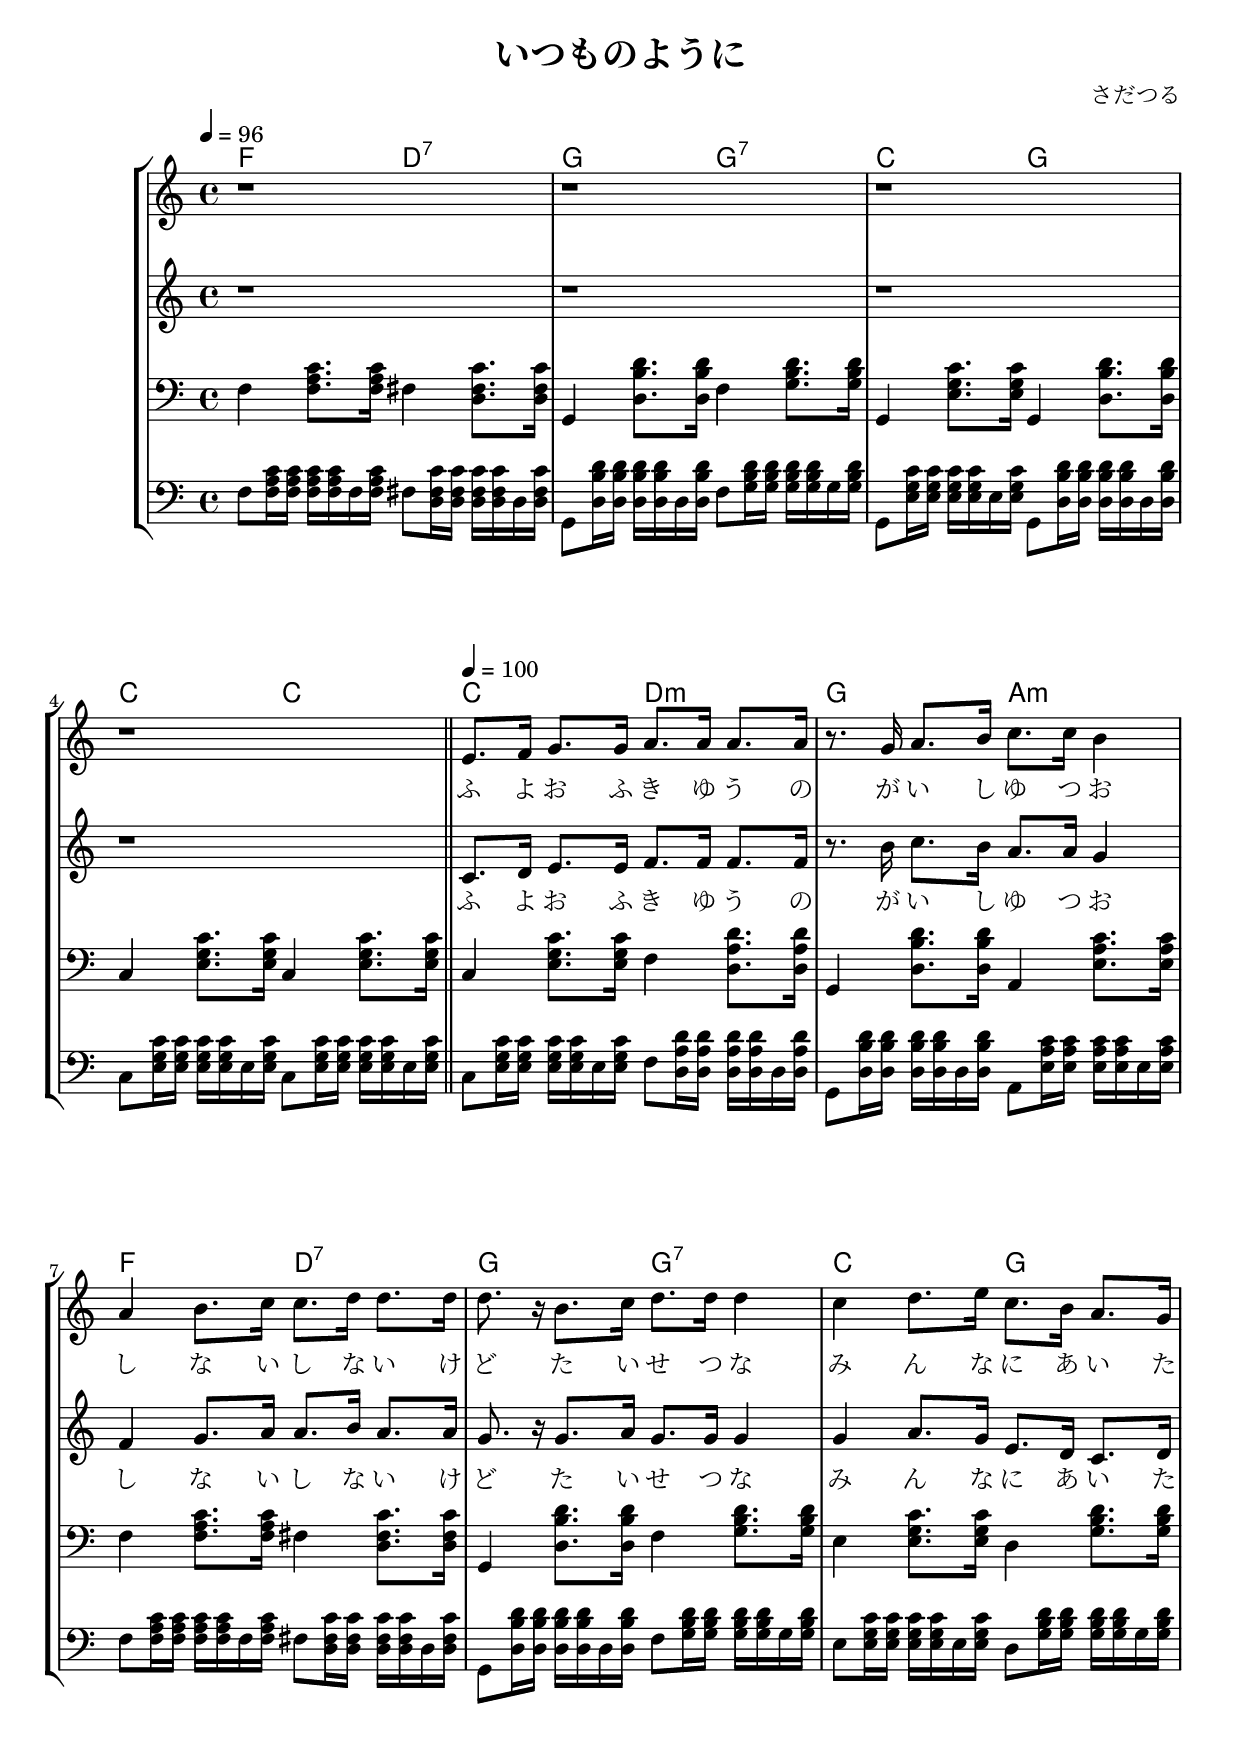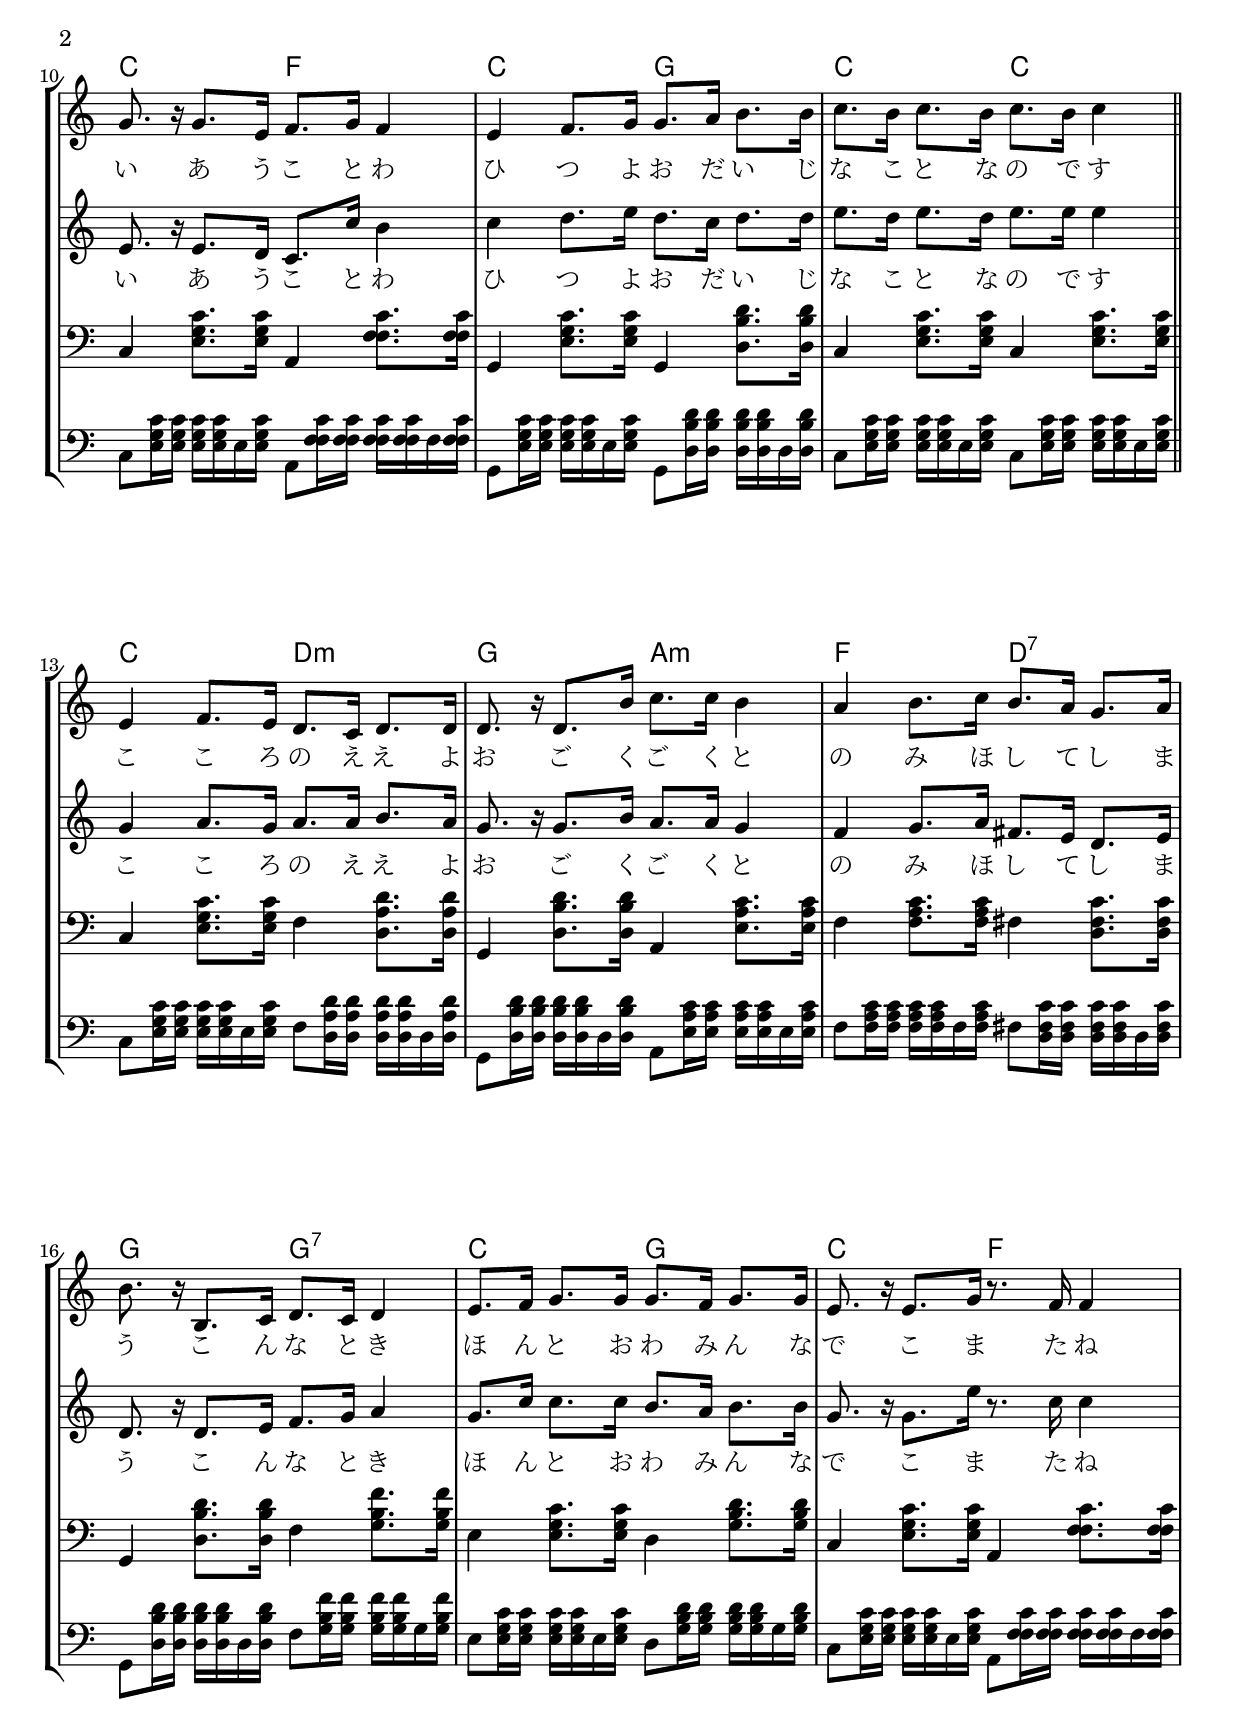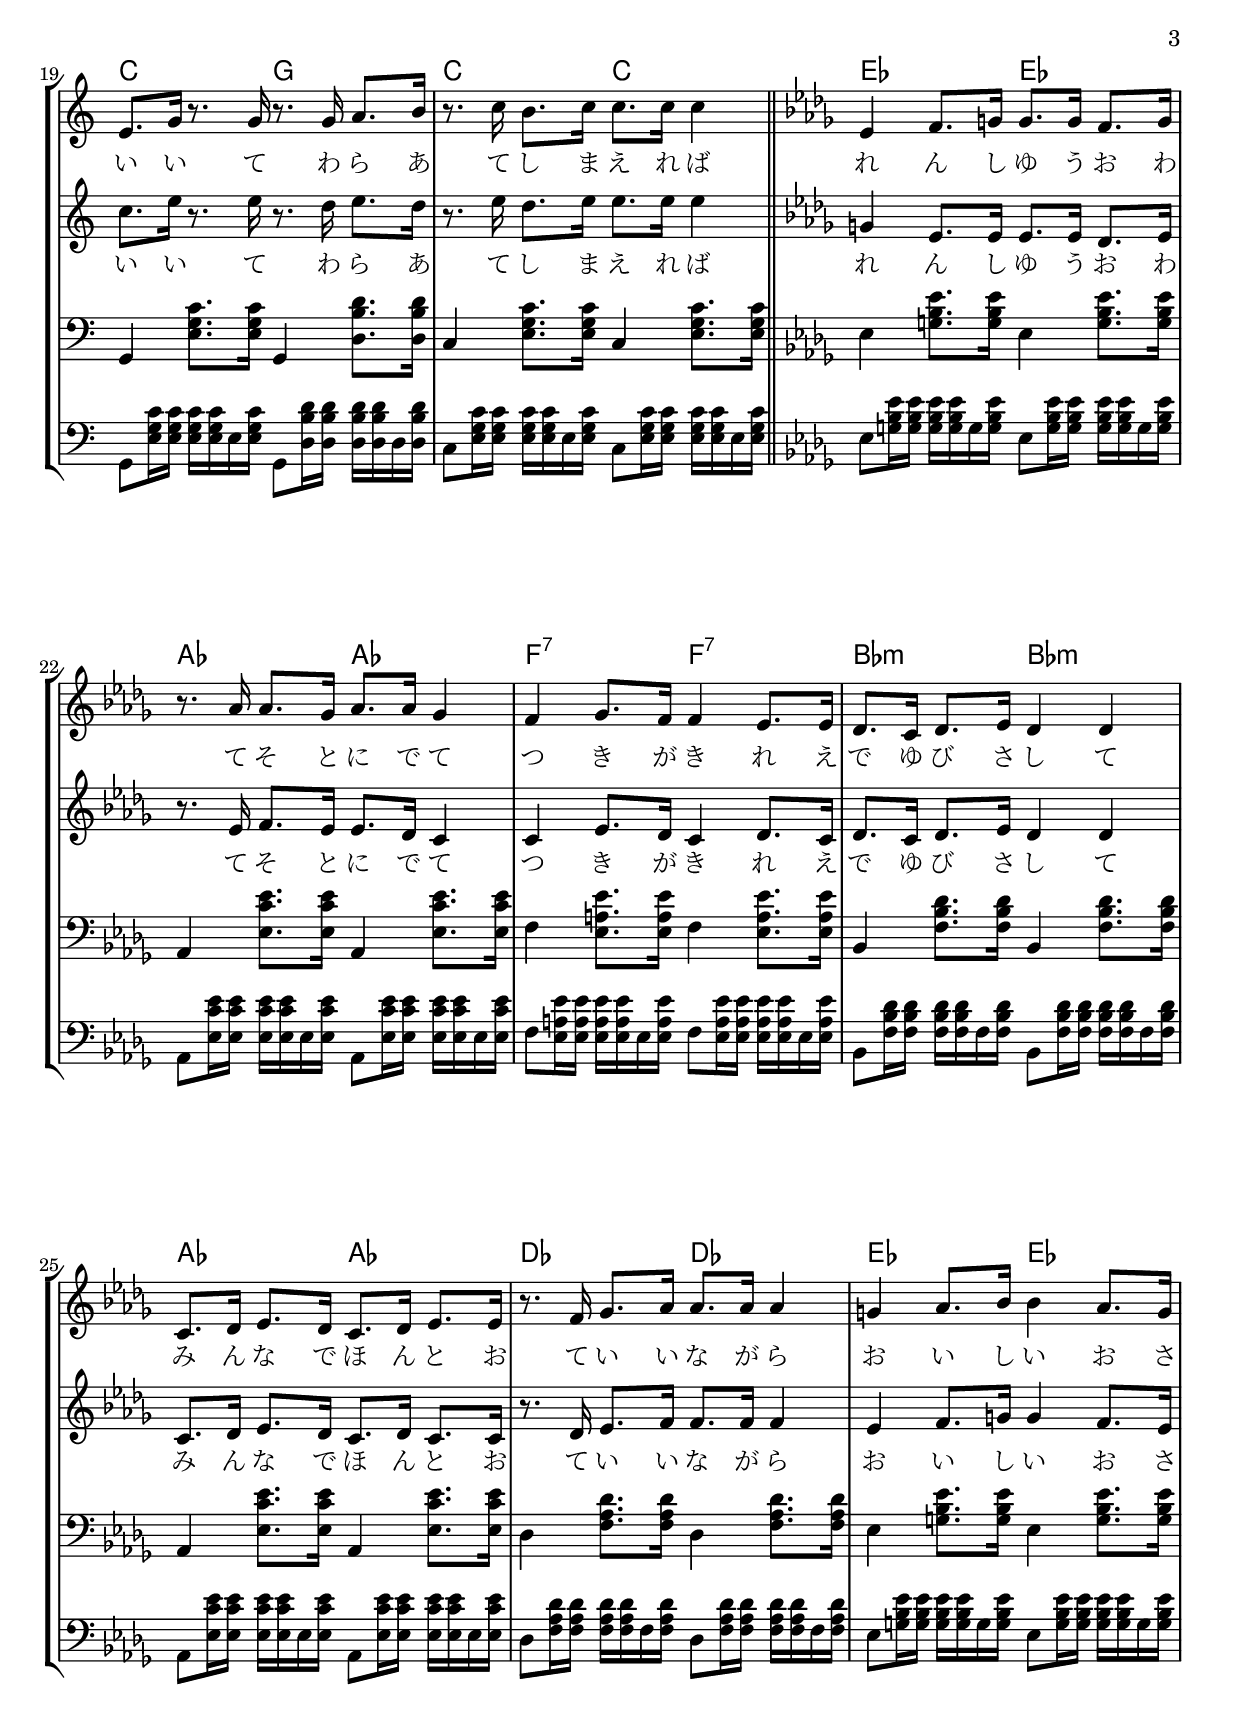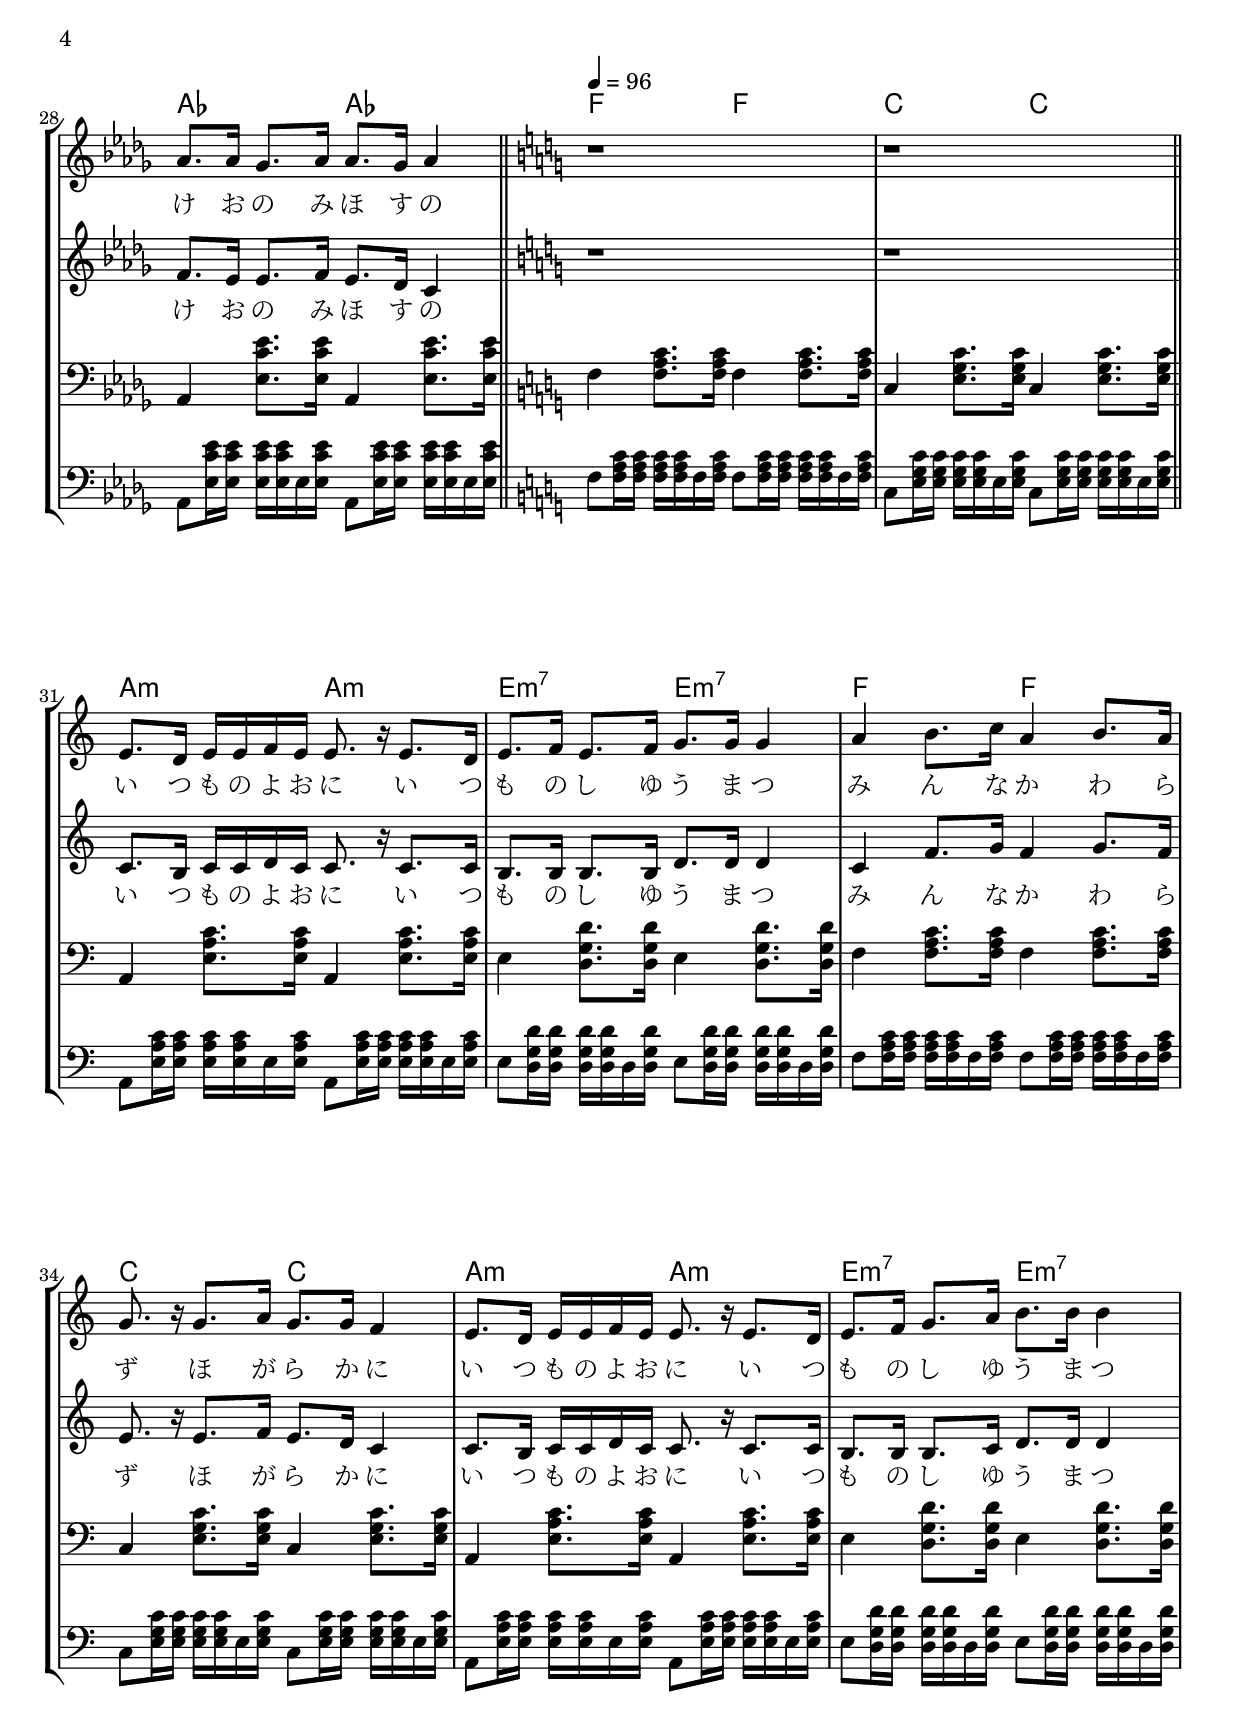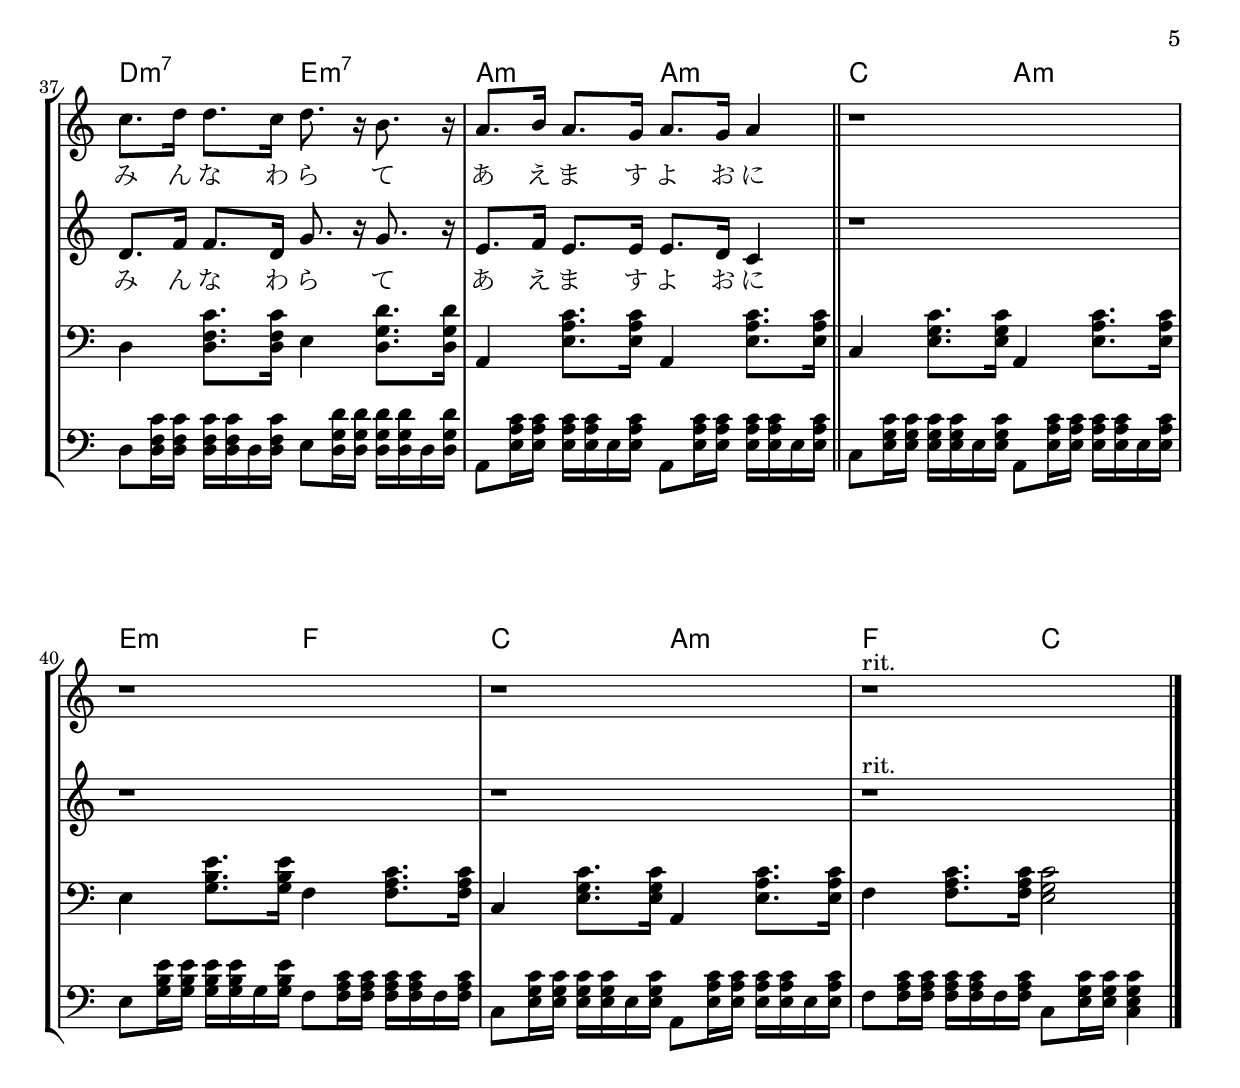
\version "2.12.1"

\header {
	title = \markup {いつものように}
	composer = \markup \center-column {さだつる}
}

harmony = \chordmode {
	f2 d:7 g g:7 c g c c 

	c d:m g a:m f d:7 g g:7 c g c f c g c c 

	c d:m g a:m f d:7 g g:7 c g c f c g c c 

	es es as as f:7 f:7 bes:m bes:m as as des des es es as as 

	f f c c 

	a:m a:m e:min7 e:min7 f f c c a:m a:m e:min7 e:min7 d:min7 e:min7 a:m a:m 

	c a:m e:m f c a:m f c 
}

melody = {
	\key c \major
	\tempo 4 = 96
	r1 | r1 | r1 | r1   
	\set Staff.midiInstrument = #"mmi0.38"
		\tempo 4 = 100
e'8.  f'16  g'8.  g'16  a'8.  a'16  a'8.  a'16 
	r8.  g'16  a'8.  b'16  c''8.  c''16  b'4 
	a'4  b'8.  c''16  c''8.  d''16  d''8.  d''16 
	d''8.  r16  b'8.  c''16  d''8.  d''16  d''4 
	c''4  d''8.  e''16  c''8.  b'16  a'8.  g'16 
	g'8.  r16  g'8.  e'16  f'8.  g'16  f'4 
	e'4  f'8.  g'16  g'8.  a'16  b'8.  b'16 
	c''8.  b'16  c''8.  b'16  c''8.  b'16  c''4
	\set Staff.midiInstrument = #"mmi0.38"
	e'4  f'8.  e'16  d'8.  c'16  d'8.  d'16 
	d'8.  r16  d'8.  b'16  c''8.  c''16  b'4 
	a'4  b'8.  c''16  b'8.  a'16  g'8.  a'16 
	b'8.  r16  b8.  c'16  d'8.  c'16  d'4 
	e'8.  f'16  g'8.  g'16  g'8.  f'16  g'8.  g'16 
	e'8.  r16  e'8.  g'16  r8.  f'16  f'4 
	e'8.  g'16  r8.  g'16  r8.  g'16  a'8.  b'16 
	r8.  c''16  b'8.  c''16  c''8.  c''16  c''4
	\set Staff.midiInstrument = #"fss0.37"
		\key des \major
es'4  f'8.  g'16  g'8.  g'16  f'8.  g'16 
	r8.  as'16  as'8.  ges'16  as'8.  as'16  ges'4 
	f'4  ges'8.  f'16  f'4  es'8.  es'16 
	des'8.  c'16  des'8.  es'16  des'4  des'4 
	c'8.  des'16  es'8.  des'16  c'8.  des'16  es'8.  es'16 
	r8.  f'16  ges'8.  as'16  as'8.  as'16  as'4 
	g'4  as'8.  bes'16  bes'4  as'8.  g'16 
	as'8.  as'16  ges'8.  as'16  as'8.  ges'16  as'4
	\key c \major
	\tempo 4 = 96
	r1 | r1   
	\set Staff.midiInstrument = #"fss0.37"
	e'8.  d'16  e'16  e'16  f'16  e'16  e'8.  r16  e'8.  d'16 
	e'8.  f'16  e'8.  f'16  g'8.  g'16  g'4 
	a'4  b'8.  c''16  a'4  b'8.  a'16 
	g'8.  r16  g'8.  a'16  g'8.  g'16  f'4 
	e'8.  d'16  e'16  e'16  f'16  e'16  e'8.  r16  e'8.  d'16 
	e'8.  f'16  g'8.  a'16  b'8.  b'16  b'4 
	c''8.  d''16  d''8.  c''16  d''8.  r16  b'8.  r16 
	a'8.  b'16  a'8.  g'16  a'8.  g'16  a'4
	r1 | r1 | r1 | r1^"rit." \bar "|."
}

words = \lyricmode {
	
	ふ  よ  お  ふ  き  ゆ  う  の  が  い  し  ゆ  つ  お  し  な  い  し  な  い  け  ど  た  い  せ  つ  な  み  ん  な  に  あ  い  た  い  あ  う  こ  と  わ  ひ  つ  よ  お  だ  い  じ  な  こ  と  な  の  で  す  
	こ  こ  ろ  の  え  え  よ  お  ご  く  ご  く  と  の  み  ほ  し  て  し  ま  う  こ  ん  な  と  き  ほ  ん  と  お  わ  み  ん  な  で  こ  ま  た  ね  い  い  て  わ  ら  あ  て  し  ま  え  れ  ば  
	れ  ん  し  ゆ  う  お  わ  て  そ  と  に  で  て  つ  き  が  き  れ  え  で  ゆ  び  さ  し  て  み  ん  な  で  ほ  ん  と  お  て  い  い  な  が  ら  お  い  し  い  お  さ  け  お  の  み  ほ  す  の  
	
	い  つ  も  の  よ  お  に  い  つ  も  の  し  ゆ  う  ま  つ  み  ん  な  か  わ  ら  ず  ほ  が  ら  か  に  い  つ  も  の  よ  お  に  い  つ  も  の  し  ゆ  う  ま  つ  み  ん  な  わ  ら  て  あ  え  ま  す  よ  お  に  
	
}

secondmelody = {
	\key c \major
	\tempo 4 = 96
	r1 | r1 | r1 | r1   
	\set Staff.midiInstrument = #"fss0.35"
		\tempo 4 = 100
c'8.  d'16  e'8.  e'16  f'8.  f'16  f'8.  f'16 
	r8.  b'16  c''8.  b'16  a'8.  a'16  g'4 
	f'4  g'8.  a'16  a'8.  b'16  a'8.  a'16 
	g'8.  r16  g'8.  a'16  g'8.  g'16  g'4 
	g'4  a'8.  g'16  e'8.  d'16  c'8.  d'16 
	e'8.  r16  e'8.  d'16  c'8.  c''16  b'4 
	c''4  d''8.  e''16  d''8.  c''16  d''8.  d''16 
	e''8.  d''16  e''8.  d''16  e''8.  e''16  e''4
	\set Staff.midiInstrument = #"fss0.35"
	g'4  a'8.  g'16  a'8.  a'16  b'8.  a'16 
	g'8.  r16  g'8.  b'16  a'8.  a'16  g'4 
	f'4  g'8.  a'16  fis'8.  e'16  d'8.  e'16 
	d'8.  r16  d'8.  e'16  f'8.  g'16  a'4 
	g'8.  c''16  c''8.  c''16  b'8.  a'16  b'8.  b'16 
	g'8.  r16  g'8.  e''16  r8.  c''16  c''4 
	c''8.  e''16  r8.  e''16  r8.  d''16  e''8.  d''16 
	r8.  e''16  d''8.  e''16  e''8.  e''16  e''4
	\set Staff.midiInstrument = #"fss0.35"
		\key des \major
g'4  es'8.  es'16  es'8.  es'16  des'8.  es'16 
	r8.  es'16  f'8.  es'16  es'8.  des'16  c'4 
	c'4  es'8.  des'16  c'4  des'8.  c'16 
	des'8.  c'16  des'8.  es'16  des'4  des'4 
	c'8.  des'16  es'8.  des'16  c'8.  des'16  c'8.  c'16 
	r8.  des'16  es'8.  f'16  f'8.  f'16  f'4 
	es'4  f'8.  g'16  g'4  f'8.  es'16 
	f'8.  es'16  es'8.  f'16  es'8.  des'16  c'4
	\key c \major
	\tempo 4 = 96
	r1 | r1   
	\set Staff.midiInstrument = #"fss0.35"
	c'8.  b16  c'16  c'16  d'16  c'16  c'8.  r16  c'8.  c'16 
	b8.  b16  b8.  b16  d'8.  d'16  d'4 
	c'4  f'8.  g'16  f'4  g'8.  f'16 
	e'8.  r16  e'8.  f'16  e'8.  d'16  c'4 
	c'8.  b16  c'16  c'16  d'16  c'16  c'8.  r16  c'8.  c'16 
	b8.  b16  b8.  c'16  d'8.  d'16  d'4 
	d'8.  f'16  f'8.  d'16  g'8.  r16  g'8.  r16 
	e'8.  f'16  e'8.  e'16  e'8.  d'16  c'4
	r1 | r1 | r1 | r1^"rit." \bar "|."
}

secondwords = \lyricmode {
	
	ふ  よ  お  ふ  き  ゆ  う  の  が  い  し  ゆ  つ  お  し  な  い  し  な  い  け  ど  た  い  せ  つ  な  み  ん  な  に  あ  い  た  い  あ  う  こ  と  わ  ひ  つ  よ  お  だ  い  じ  な  こ  と  な  の  で  す  
	こ  こ  ろ  の  え  え  よ  お  ご  く  ご  く  と  の  み  ほ  し  て  し  ま  う  こ  ん  な  と  き  ほ  ん  と  お  わ  み  ん  な  で  こ  ま  た  ね  い  い  て  わ  ら  あ  て  し  ま  え  れ  ば  
	れ  ん  し  ゆ  う  お  わ  て  そ  と  に  で  て  つ  き  が  き  れ  え  で  ゆ  び  さ  し  て  み  ん  な  で  ほ  ん  と  お  て  い  い  な  が  ら  お  い  し  い  お  さ  け  お  の  み  ほ  す  の  
	
	い  つ  も  の  よ  お  に  い  つ  も  の  し  ゆ  う  ま  つ  み  ん  な  か  わ  ら  ず  ほ  が  ら  か  に  い  つ  も  の  よ  お  に  い  つ  も  の  し  ゆ  う  ま  つ  み  ん  な  わ  ら  て  あ  え  ま  す  よ  お  に  
	
}

tempochange = {
	\tempo 4 = 96
	r1 | r1 | r1 | r1 \bar "||"
	\tempo 4 = 100
	r1 | r1 | r1 | r1 | r1 | r1 | r1 | r1 \bar "||"
	\tempo 4 = 100
	r1 | r1 | r1 | r1 | r1 | r1 | r1 | r1 \bar "||"
	\tempo 4 = 100
	r1 | r1 | r1 | r1 | r1 | r1 | r1 | r1 \bar "||"
	\tempo 4 = 96
	r1 | r1 \bar "||"
	\tempo 4 = 96
	r1 | r1 | r1 | r1 | r1 | r1 | r1 | r1 \bar "||"
	\tempo 4 = 96
	r1 | r1 | r1 | \tempo 4 = 72 r2 \tempo 4 = 64 r2 \bar "|."
}

mainacc = {
	\clef bass
	\set Staff.midiInstrument = #"String Ensemble 1"
	\key c \major
	\tempo 4 = 96
	f4 <f a c'>8. <f a c'>16
	fis4 <d fis c'>8. <d fis c'>16
	g,4 <d b d'>8. <d b d'>16
	f4 <g b d'>8. <g b d'>16
	g,4 <e g c'>8. <e g c'>16
	g,4 <d b d'>8. <d b d'>16
	c4 <e g c'>8. <e g c'>16
	c4 <e g c'>8. <e g c'>16
	\bar "||"

	\set Staff.midiInstrument = #"String Ensemble 1"
	\tempo 4 = 100
	c4 <e g c'>8. <e g c'>16
	f4 <d a d'>8. <d a d'>16
	g,4 <d b d'>8. <d b d'>16
	a,4 <e a c'>8. <e a c'>16
	f4 <f a c'>8. <f a c'>16
	fis4 <d fis c'>8. <d fis c'>16
	g,4 <d b d'>8. <d b d'>16
	f4 <g b d'>8. <g b d'>16
	e4 <e g c'>8. <e g c'>16
	d4 <g b d'>8. <g b d'>16
	c4 <e g c'>8. <e g c'>16
	a,4 <f f c'>8. <f f c'>16
	g,4 <e g c'>8. <e g c'>16
	g,4 <d b d'>8. <d b d'>16
	c4 <e g c'>8. <e g c'>16
	c4 <e g c'>8. <e g c'>16
	\bar "||"

	\set Staff.midiInstrument = #"String Ensemble 1"
	c4 <e g c'>8. <e g c'>16
	f4 <d a d'>8. <d a d'>16
	g,4 <d b d'>8. <d b d'>16
	a,4 <e a c'>8. <e a c'>16
	f4 <f a c'>8. <f a c'>16
	fis4 <d fis c'>8. <d fis c'>16
	g,4 <d b d'>8. <d b d'>16
	f4 <g b f'>8. <g b f'>16
	e4 <e g c'>8. <e g c'>16
	d4 <g b d'>8. <g b d'>16
	c4 <e g c'>8. <e g c'>16
	a,4 <f f c'>8. <f f c'>16
	g,4 <e g c'>8. <e g c'>16
	g,4 <d b d'>8. <d b d'>16
	c4 <e g c'>8. <e g c'>16
	c4 <e g c'>8. <e g c'>16
	\bar "||"

	\set Staff.midiInstrument = #"String Ensemble 1"
	\key des \major
	es4 <g bes es'>8. <g bes es'>16
	es4 <g bes es'>8. <g bes es'>16
	as,4 <es c' es'>8. <es c' es'>16
	as,4 <es c' es'>8. <es c' es'>16
	f4 <es a es'>8. <es a es'>16
	f4 <es a es'>8. <es a es'>16
	bes,4 <f bes des'>8. <f bes des'>16
	bes,4 <f bes des'>8. <f bes des'>16
	as,4 <es c' es'>8. <es c' es'>16
	as,4 <es c' es'>8. <es c' es'>16
	des4 <f as des'>8. <f as des'>16
	des4 <f as des'>8. <f as des'>16
	es4 <g bes es'>8. <g bes es'>16
	es4 <g bes es'>8. <g bes es'>16
	as,4 <es c' es'>8. <es c' es'>16
	as,4 <es c' es'>8. <es c' es'>16
	\bar "||"

	\set Staff.midiInstrument = #"String Ensemble 1"
	\key c \major
	\tempo 4 = 96
	f4 <f a c'>8. <f a c'>16
	f4 <f a c'>8. <f a c'>16
	c4 <e g c'>8. <e g c'>16
	c4 <e g c'>8. <e g c'>16
	\bar "||"

	\set Staff.midiInstrument = #"String Ensemble 1"
	a,4 <e a c'>8. <e a c'>16
	a,4 <e a c'>8. <e a c'>16
	e4 <d g d'>8. <d g d'>16
	e4 <d g d'>8. <d g d'>16
	f4 <f a c'>8. <f a c'>16
	f4 <f a c'>8. <f a c'>16
	c4 <e g c'>8. <e g c'>16
	c4 <e g c'>8. <e g c'>16
	a,4 <e a c'>8. <e a c'>16
	a,4 <e a c'>8. <e a c'>16
	e4 <d g d'>8. <d g d'>16
	e4 <d g d'>8. <d g d'>16
	d4 <d f c'>8. <d f c'>16
	e4 <d g d'>8. <d g d'>16
	a,4 <e a c'>8. <e a c'>16
	a,4 <e a c'>8. <e a c'>16
	\bar "||"

	\set Staff.midiInstrument = #"String Ensemble 1"
	c4 <e g c'>8. <e g c'>16
	a,4 <e a c'>8. <e a c'>16
	e4 <g b e'>8. <g b e'>16
	f4 <f a c'>8. <f a c'>16
	c4 <e g c'>8. <e g c'>16
	a,4 <e a c'>8. <e a c'>16
	f4 <f a c'>8. <f a c'>16
	<e g c'>2
	\bar "|."
}

subacc = {
	\clef bass
	\set Staff.midiInstrument = #"String Ensemble 1"
	\key c \major
	\tempo 4 = 96
	f8 <f a c'>16 <f a c'>16   <f a c'>16 <f a c'>16   f16 <f a c'>16
	fis8 <d fis c'>16 <d fis c'>16   <d fis c'>16 <d fis c'>16   d16 <d fis c'>16
	g,8 <d b d'>16 <d b d'>16   <d b d'>16 <d b d'>16   d16 <d b d'>16
	f8 <g b d'>16 <g b d'>16   <g b d'>16 <g b d'>16   g16 <g b d'>16
	g,8 <e g c'>16 <e g c'>16   <e g c'>16 <e g c'>16   e16 <e g c'>16
	g,8 <d b d'>16 <d b d'>16   <d b d'>16 <d b d'>16   d16 <d b d'>16
	c8 <e g c'>16 <e g c'>16   <e g c'>16 <e g c'>16   e16 <e g c'>16
	c8 <e g c'>16 <e g c'>16   <e g c'>16 <e g c'>16   e16 <e g c'>16
	\bar "||"

	\set Staff.midiInstrument = #"String Ensemble 1"
	\tempo 4 = 100
	c8 <e g c'>16 <e g c'>16   <e g c'>16 <e g c'>16   e16 <e g c'>16
	f8 <d a d'>16 <d a d'>16   <d a d'>16 <d a d'>16   d16 <d a d'>16
	g,8 <d b d'>16 <d b d'>16   <d b d'>16 <d b d'>16   d16 <d b d'>16
	a,8 <e a c'>16 <e a c'>16   <e a c'>16 <e a c'>16   e16 <e a c'>16
	f8 <f a c'>16 <f a c'>16   <f a c'>16 <f a c'>16   f16 <f a c'>16
	fis8 <d fis c'>16 <d fis c'>16   <d fis c'>16 <d fis c'>16   d16 <d fis c'>16
	g,8 <d b d'>16 <d b d'>16   <d b d'>16 <d b d'>16   d16 <d b d'>16
	f8 <g b d'>16 <g b d'>16   <g b d'>16 <g b d'>16   g16 <g b d'>16
	e8 <e g c'>16 <e g c'>16   <e g c'>16 <e g c'>16   e16 <e g c'>16
	d8 <g b d'>16 <g b d'>16   <g b d'>16 <g b d'>16   g16 <g b d'>16
	c8 <e g c'>16 <e g c'>16   <e g c'>16 <e g c'>16   e16 <e g c'>16
	a,8 <f f c'>16 <f f c'>16   <f f c'>16 <f f c'>16   f16 <f f c'>16
	g,8 <e g c'>16 <e g c'>16   <e g c'>16 <e g c'>16   e16 <e g c'>16
	g,8 <d b d'>16 <d b d'>16   <d b d'>16 <d b d'>16   d16 <d b d'>16
	c8 <e g c'>16 <e g c'>16   <e g c'>16 <e g c'>16   e16 <e g c'>16
	c8 <e g c'>16 <e g c'>16   <e g c'>16 <e g c'>16   e16 <e g c'>16
	\bar "||"

	\set Staff.midiInstrument = #"String Ensemble 1"
	c8 <e g c'>16 <e g c'>16   <e g c'>16 <e g c'>16   e16 <e g c'>16
	f8 <d a d'>16 <d a d'>16   <d a d'>16 <d a d'>16   d16 <d a d'>16
	g,8 <d b d'>16 <d b d'>16   <d b d'>16 <d b d'>16   d16 <d b d'>16
	a,8 <e a c'>16 <e a c'>16   <e a c'>16 <e a c'>16   e16 <e a c'>16
	f8 <f a c'>16 <f a c'>16   <f a c'>16 <f a c'>16   f16 <f a c'>16
	fis8 <d fis c'>16 <d fis c'>16   <d fis c'>16 <d fis c'>16   d16 <d fis c'>16
	g,8 <d b d'>16 <d b d'>16   <d b d'>16 <d b d'>16   d16 <d b d'>16
	f8 <g b f'>16 <g b f'>16   <g b f'>16 <g b f'>16   g16 <g b f'>16
	e8 <e g c'>16 <e g c'>16   <e g c'>16 <e g c'>16   e16 <e g c'>16
	d8 <g b d'>16 <g b d'>16   <g b d'>16 <g b d'>16   g16 <g b d'>16
	c8 <e g c'>16 <e g c'>16   <e g c'>16 <e g c'>16   e16 <e g c'>16
	a,8 <f f c'>16 <f f c'>16   <f f c'>16 <f f c'>16   f16 <f f c'>16
	g,8 <e g c'>16 <e g c'>16   <e g c'>16 <e g c'>16   e16 <e g c'>16
	g,8 <d b d'>16 <d b d'>16   <d b d'>16 <d b d'>16   d16 <d b d'>16
	c8 <e g c'>16 <e g c'>16   <e g c'>16 <e g c'>16   e16 <e g c'>16
	c8 <e g c'>16 <e g c'>16   <e g c'>16 <e g c'>16   e16 <e g c'>16
	\bar "||"

	\set Staff.midiInstrument = #"String Ensemble 1"
	\key des \major
	es8 <g bes es'>16 <g bes es'>16   <g bes es'>16 <g bes es'>16   g16 <g bes es'>16
	es8 <g bes es'>16 <g bes es'>16   <g bes es'>16 <g bes es'>16   g16 <g bes es'>16
	as,8 <es c' es'>16 <es c' es'>16   <es c' es'>16 <es c' es'>16   es16 <es c' es'>16
	as,8 <es c' es'>16 <es c' es'>16   <es c' es'>16 <es c' es'>16   es16 <es c' es'>16
	f8 <es a es'>16 <es a es'>16   <es a es'>16 <es a es'>16   es16 <es a es'>16
	f8 <es a es'>16 <es a es'>16   <es a es'>16 <es a es'>16   es16 <es a es'>16
	bes,8 <f bes des'>16 <f bes des'>16   <f bes des'>16 <f bes des'>16   f16 <f bes des'>16
	bes,8 <f bes des'>16 <f bes des'>16   <f bes des'>16 <f bes des'>16   f16 <f bes des'>16
	as,8 <es c' es'>16 <es c' es'>16   <es c' es'>16 <es c' es'>16   es16 <es c' es'>16
	as,8 <es c' es'>16 <es c' es'>16   <es c' es'>16 <es c' es'>16   es16 <es c' es'>16
	des8 <f as des'>16 <f as des'>16   <f as des'>16 <f as des'>16   f16 <f as des'>16
	des8 <f as des'>16 <f as des'>16   <f as des'>16 <f as des'>16   f16 <f as des'>16
	es8 <g bes es'>16 <g bes es'>16   <g bes es'>16 <g bes es'>16   g16 <g bes es'>16
	es8 <g bes es'>16 <g bes es'>16   <g bes es'>16 <g bes es'>16   g16 <g bes es'>16
	as,8 <es c' es'>16 <es c' es'>16   <es c' es'>16 <es c' es'>16   es16 <es c' es'>16
	as,8 <es c' es'>16 <es c' es'>16   <es c' es'>16 <es c' es'>16   es16 <es c' es'>16
	\bar "||"

	\set Staff.midiInstrument = #"Choir Aahs"
	\key c \major
	\tempo 4 = 96
	f8 <f a c'>16 <f a c'>16   <f a c'>16 <f a c'>16   f16 <f a c'>16
	f8 <f a c'>16 <f a c'>16   <f a c'>16 <f a c'>16   f16 <f a c'>16
	c8 <e g c'>16 <e g c'>16   <e g c'>16 <e g c'>16   e16 <e g c'>16
	c8 <e g c'>16 <e g c'>16   <e g c'>16 <e g c'>16   e16 <e g c'>16
	\bar "||"

	\set Staff.midiInstrument = #"Choir Aahs"
	a,8 <e a c'>16 <e a c'>16   <e a c'>16 <e a c'>16   e16 <e a c'>16
	a,8 <e a c'>16 <e a c'>16   <e a c'>16 <e a c'>16   e16 <e a c'>16
	e8 <d g d'>16 <d g d'>16   <d g d'>16 <d g d'>16   d16 <d g d'>16
	e8 <d g d'>16 <d g d'>16   <d g d'>16 <d g d'>16   d16 <d g d'>16
	f8 <f a c'>16 <f a c'>16   <f a c'>16 <f a c'>16   f16 <f a c'>16
	f8 <f a c'>16 <f a c'>16   <f a c'>16 <f a c'>16   f16 <f a c'>16
	c8 <e g c'>16 <e g c'>16   <e g c'>16 <e g c'>16   e16 <e g c'>16
	c8 <e g c'>16 <e g c'>16   <e g c'>16 <e g c'>16   e16 <e g c'>16
	a,8 <e a c'>16 <e a c'>16   <e a c'>16 <e a c'>16   e16 <e a c'>16
	a,8 <e a c'>16 <e a c'>16   <e a c'>16 <e a c'>16   e16 <e a c'>16
	e8 <d g d'>16 <d g d'>16   <d g d'>16 <d g d'>16   d16 <d g d'>16
	e8 <d g d'>16 <d g d'>16   <d g d'>16 <d g d'>16   d16 <d g d'>16
	d8 <d f c'>16 <d f c'>16   <d f c'>16 <d f c'>16   d16 <d f c'>16
	e8 <d g d'>16 <d g d'>16   <d g d'>16 <d g d'>16   d16 <d g d'>16
	a,8 <e a c'>16 <e a c'>16   <e a c'>16 <e a c'>16   e16 <e a c'>16
	a,8 <e a c'>16 <e a c'>16   <e a c'>16 <e a c'>16   e16 <e a c'>16
	\bar "||"

	\set Staff.midiInstrument = #"Choir Aahs"
	c8 <e g c'>16 <e g c'>16   <e g c'>16 <e g c'>16   e16 <e g c'>16
	a,8 <e a c'>16 <e a c'>16   <e a c'>16 <e a c'>16   e16 <e a c'>16
	e8 <g b e'>16 <g b e'>16   <g b e'>16 <g b e'>16   g16 <g b e'>16
	f8 <f a c'>16 <f a c'>16   <f a c'>16 <f a c'>16   f16 <f a c'>16
	c8 <e g c'>16 <e g c'>16   <e g c'>16 <e g c'>16   e16 <e g c'>16
	a,8 <e a c'>16 <e a c'>16   <e a c'>16 <e a c'>16   e16 <e a c'>16
	f8 <f a c'>16 <f a c'>16   <f a c'>16 <f a c'>16   f16 <f a c'>16
	c8 <e g c'>16 <e g c'>16 <c e g c'>4
	\bar "|."
}

percA = {
	\drummode {
	r4 sn2 sn8. sn16  |r4 sn2 sn8. sn16  |r4 sn2 sn8. sn16  |r8 sn8 sn4 sn8 sn8 sn16 sn8 sn16  \bar "||"
	r4 sn2 sn8. sn16  |r4 sn2 sn8. sn16  |r4 sn2 sn8. sn16  |r4 sn2 sn8. sn16  |r4 sn2 sn8. sn16  |r4 sn2 sn8. sn16  |r4 sn2 sn8. sn16  |r8 sn8 sn4 sn8 sn8 sn16 sn8 sn16  \bar "||"
	r4 sn2 sn8. sn16  |r4 sn2 sn8. sn16  |r4 sn2 sn8. sn16  |r4 sn2 sn8. sn16  |r4 sn2 sn8. sn16  |r4 sn2 sn8. sn16  |r4 sn2 sn8. sn16  |r8 sn8 sn4 sn8 sn8 sn16 sn8 sn16  \bar "||"
	r4 sn2 sn8. sn16  |r4 sn2 sn8. sn16  |r4 sn2 sn8. sn16  |r4 sn2 sn8. sn16  |r4 sn2 sn8. sn16  |r4 sn2 sn8. sn16  |r4 sn2 sn8. sn16  |r8 sn8 sn4 sn8 sn8 sn16 sn8 sn16  \bar "||"
	r4 sn2 sn8. sn16  |r8 sn8 sn4 sn8 sn8 sn16 sn8 sn16  \bar "||"
	r4 sn2 sn8. sn16  |r4 sn2 sn8. sn16  |r4 sn2 sn8. sn16  |r4 sn2 sn8. sn16  |r4 sn2 sn8. sn16  |r4 sn2 sn8. sn16  |r4 sn2 sn8. sn16  |r8 sn8 sn4 sn8 sn8 sn16 sn8 sn16  \bar "||"
	r4 sn2 sn8. sn16  |r4 sn2 sn8. sn16  |r4 sn2 sn8. sn16  |r8 sn8 sn4 sn8 sn8 sn16 sn8 sn16  \bar "|."
	}
}

percB = {
	\drummode {
	r4. r16 tommh8 tommh4. r16  |r1  |r4. r16 tommh8 tommh4. r16  |r1  \bar "||"
	r4. r16 tommh8 tommh4. r16  |r1  |r4. r16 tommh8 tommh4. r16  |r1  |r4. r16 tommh8 tommh4. r16  |r1  |r4. r16 tommh8 tommh4. r16  |r1  \bar "||"
	r4. r16 tommh8 tommh4. r16  |r1  |r4. r16 tommh8 tommh4. r16  |r1  |r4. r16 tommh8 tommh4. r16  |r1  |r4. r16 tommh8 tommh4. r16  |r1  \bar "||"
	r4. r16 tommh8 tommh4. r16  |r1  |r4. r16 tommh8 tommh4. r16  |r1  |r4. r16 tommh8 tommh4. r16  |r1  |r4. r16 tommh8 tommh4. r16  |r1  \bar "||"
	r4. r16 tommh8 tommh4. r16  |r1  \bar "||"
	r4. r16 tommh8 tommh4. r16  |r1  |r4. r16 tommh8 tommh4. r16  |r1  |r4. r16 tommh8 tommh4. r16  |r1  |r4. r16 tommh8 tommh4. r16  |r1  \bar "||"
	r4. r16 tommh8 tommh4. r16  |r1  |r4. r16 tommh8 tommh4. r16  |r1  \bar "|."
	}
}

percC = {
	\drummode {
	r8 toml8 toml8 toml8 toml8 toml8 toml8 toml8  |toml8 toml8 toml8 toml8 toml8 toml8 toml8 toml8  |toml8 toml8 toml8 toml8 toml8 toml8 toml8 toml8  |toml8 toml8 toml8 toml8 toml8 toml8 toml8 toml8  \bar "||"
	r8 toml8 toml8 toml8 toml8 toml8 toml8 toml8  |toml8 toml8 toml8 toml8 toml8 toml8 toml8 toml8  |toml8 toml8 toml8 toml8 toml8 toml8 toml8 toml8  |toml8 toml8 toml8 toml8 toml8 toml8 toml8 toml8  |r8 toml8 toml8 toml8 toml8 toml8 toml8 toml8  |toml8 toml8 toml8 toml8 toml8 toml8 toml8 toml8  |toml8 toml8 toml8 toml8 toml8 toml8 toml8 toml8  |toml8 toml8 toml8 toml8 toml8 toml8 toml8 toml8  \bar "||"
	r8 toml8 toml8 toml8 toml8 toml8 toml8 toml8  |toml8 toml8 toml8 toml8 toml8 toml8 toml8 toml8  |toml8 toml8 toml8 toml8 toml8 toml8 toml8 toml8  |toml8 toml8 toml8 toml8 toml8 toml8 toml8 toml8  |r8 toml8 toml8 toml8 toml8 toml8 toml8 toml8  |toml8 toml8 toml8 toml8 toml8 toml8 toml8 toml8  |toml8 toml8 toml8 toml8 toml8 toml8 toml8 toml8  |toml8 toml8 toml8 toml8 toml8 toml8 toml8 toml8  \bar "||"
	r8 toml8 toml8 toml8 toml8 toml8 toml8 toml8  |toml8 toml8 toml8 toml8 toml8 toml8 toml8 toml8  |toml8 toml8 toml8 toml8 toml8 toml8 toml8 toml8  |toml8 toml8 toml8 toml8 toml8 toml8 toml8 toml8  |r8 toml8 toml8 toml8 toml8 toml8 toml8 toml8  |toml8 toml8 toml8 toml8 toml8 toml8 toml8 toml8  |toml8 toml8 toml8 toml8 toml8 toml8 toml8 toml8  |toml8 toml8 toml8 toml8 toml8 toml8 toml8 toml8  \bar "||"
	r8 toml8 toml8 toml8 toml8 toml8 toml8 toml8  |toml8 toml8 toml8 toml8 toml8 toml8 toml8 toml8  \bar "||"
	r8 toml8 toml8 toml8 toml8 toml8 toml8 toml8  |toml8 toml8 toml8 toml8 toml8 toml8 toml8 toml8  |toml8 toml8 toml8 toml8 toml8 toml8 toml8 toml8  |toml8 toml8 toml8 toml8 toml8 toml8 toml8 toml8  |r8 toml8 toml8 toml8 toml8 toml8 toml8 toml8  |toml8 toml8 toml8 toml8 toml8 toml8 toml8 toml8  |toml8 toml8 toml8 toml8 toml8 toml8 toml8 toml8  |toml8 toml8 toml8 toml8 toml8 toml8 toml8 toml8  \bar "||"
	r8 toml8 toml8 toml8 toml8 toml8 toml8 toml8  |toml8 toml8 toml8 toml8 toml8 toml8 toml8 toml8  |toml8 toml8 toml8 toml8 toml8 toml8 toml8 toml8  |toml8 toml8 toml8 toml8 toml8 toml8 toml8 toml8  \bar "|."
	}
}

percD = {
	\drummode {
	r1  |r4. r16 tomfh8 tomfh4. r16  |r1  |r4. r16 tomfh2 r16  \bar "||"
	r1  |r4. r16 tomfh8 tomfh4. r16  |r1  |r4. r16 tomfh8 tomfh4. r16  |r1  |r4. r16 tomfh8 tomfh4. r16  |r1  |r4. r16 tomfh2 r16  \bar "||"
	r1  |r4. r16 tomfh8 tomfh4. r16  |r1  |r4. r16 tomfh8 tomfh4. r16  |r1  |r4. r16 tomfh8 tomfh4. r16  |r1  |r4. r16 tomfh2 r16  \bar "||"
	r1  |r4. r16 tomfh8 tomfh4. r16  |r1  |r4. r16 tomfh8 tomfh4. r16  |r1  |r4. r16 tomfh8 tomfh4. r16  |r1  |r4. r16 tomfh2 r16  \bar "||"
	r1  |r4. r16 tomfh2 r16  \bar "||"
	r1  |r4. r16 tomfh8 tomfh4. r16  |r1  |r4. r16 tomfh8 tomfh4. r16  |r1  |r4. r16 tomfh8 tomfh4. r16  |r1  |r4. r16 tomfh2 r16  \bar "||"
	r1  |r4. r16 tomfh8 tomfh4. r16  |r1  |r4. r16 tomfh2 r16  \bar "|."
	}
}

percE = {
	\drummode {
	bd4. r16 bd8. bd4.  |bd8. bd4. r16 bd4 bd8  |bd8. bd4 bd8. bd4.  |bd4. bd8 bd4 r16 bd8.  \bar "||"
	bd4. r16 bd8. bd4.  |bd8. bd4. r16 bd4 bd8  |bd8. bd4 bd8. bd4.  |bd8. bd4. r16 bd4 bd8  |bd4. r16 bd8. bd4.  |bd8. bd4. r16 bd4 bd8  |bd8. bd4 bd8. bd4.  |bd4. bd8 bd4 r16 bd8.  \bar "||"
	bd4. r16 bd8. bd4.  |bd8. bd4. r16 bd4 bd8  |bd8. bd4 bd8. bd4.  |bd8. bd4. r16 bd4 bd8  |bd4. r16 bd8. bd4.  |bd8. bd4. r16 bd4 bd8  |bd8. bd4 bd8. bd4.  |bd4. bd8 bd4 r16 bd8.  \bar "||"
	bd4. r16 bd8. bd4.  |bd8. bd4. r16 bd4 bd8  |bd8. bd4 bd8. bd4.  |bd8. bd4. r16 bd4 bd8  |bd4. r16 bd8. bd4.  |bd8. bd4. r16 bd4 bd8  |bd8. bd4 bd8. bd4.  |bd4. bd8 bd4 r16 bd8.  \bar "||"
	bd4. r16 bd8. bd4.  |bd4. bd8 bd4 r16 bd8.  \bar "||"
	bd4. r16 bd8. bd4.  |bd8. bd4. r16 bd4 bd8  |bd8. bd4 bd8. bd4.  |bd8. bd4. r16 bd4 bd8  |bd4. r16 bd8. bd4.  |bd8. bd4. r16 bd4 bd8  |bd8. bd4 bd8. bd4.  |bd4. bd8 bd4 r16 bd8.  \bar "||"
	bd4. r16 bd8. bd4.  |bd8. bd4. r16 bd4 bd8  |bd8. bd4 bd8. bd4.  |bd4. bd8 bd4 r16 bd8.  \bar "|."
	}
}

percF = {
	\drummode {
	cymc1  |r1 |r1 |r1 \bar "||"
	cymc1  |r1 |r1 |r1 |cymc1  |r1 |r1 |r1 \bar "||"
	cymc1  |r1 |r1 |r1 |cymc1  |r1 |r1 |r1 \bar "||"
	cymc1  |r1 |r1 |r1 |cymc1  |r1 |r1 |r1 \bar "||"
	cymc1  |r1 \bar "||"
	cymc1  |r1 |r1 |r1 |cymc1  |r1 |r1 |r1 \bar "||"
	cymc1  |r1 |r1 |r1 \bar "|."
	}
}

\score {
	<<
		\new StaffGroup <<
			\new ChordNames {\harmony}
			\new Voice = "melody" {\melody}
			\new Lyrics \lyricsto "melody" \words
			\new Voice = "secondmelody" {\secondmelody}
			\new Lyrics \lyricsto "secondmelody" \secondwords
			\new Staff = "mainacc" {\mainacc}
			\new Staff = "subacc" {\subacc}
		>>
	>>
	\layout { }
}
